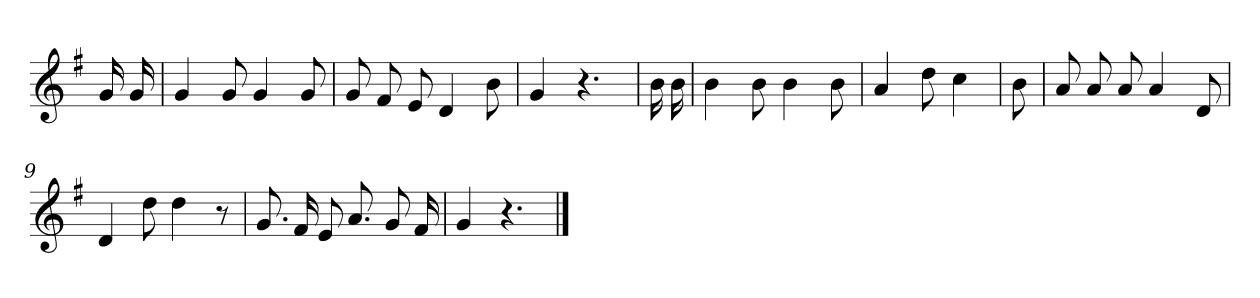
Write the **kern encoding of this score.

**kern
*part1
*staff1
*clefG2
*k[f#]
*G:
=
16g
16g
=1
4g
8g
4g
8g
=2
8g
8f#
8e
4d
8b
=3
4g
4.r
=4
16b
16b
=5
4b
8b
4b
8b
=6
4a
8dd
4cc
=7
8b
=8
8a
8a
8a
4a
8d
=9
4d
8dd
4dd
8r
=10
8.g
16f#
8e
8.a
8g
16f#
=11
4g
4.r
==
*-
